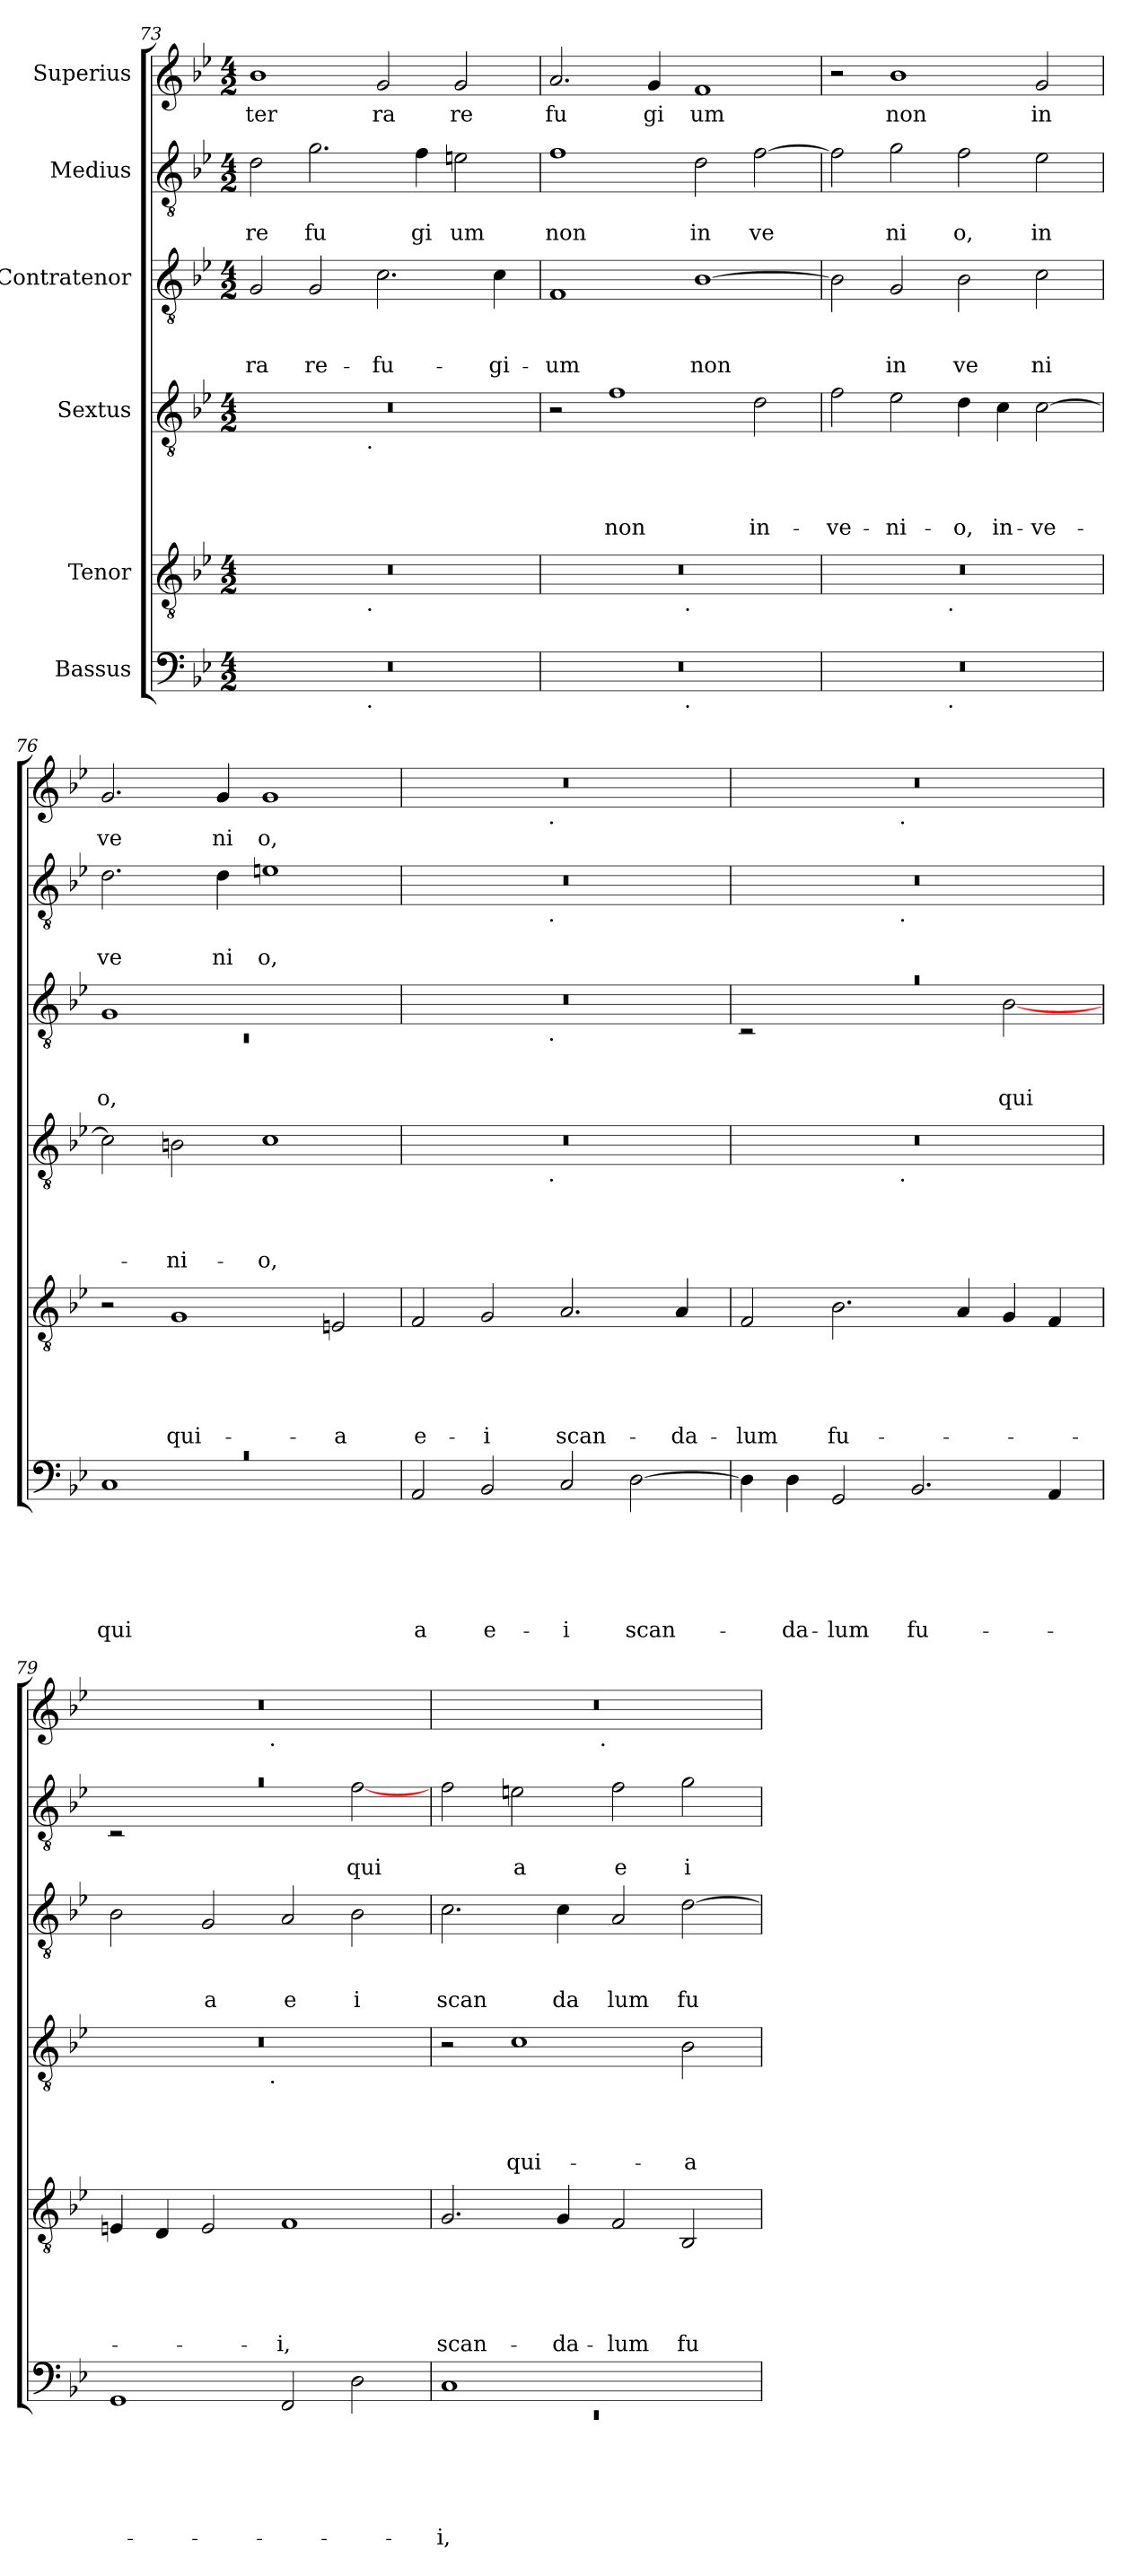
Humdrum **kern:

**kern	**text	**text	**text	**text	**text	**text	**kern	**text	**text	**text	**text	**text	**kern	**text	**text	**text	**text	**kern	**text	**text	**text	**kern	**text	**text	**kern	**text
*part6	*part6	*part6	*part6	*part6	*part6	*part6	*part5	*part5	*part5	*part5	*part5	*part5	*part4	*part4	*part4	*part4	*part4	*part3	*part3	*part3	*part3	*part2	*part2	*part2	*part1	*part1
*staff6	*staff6	*staff6	*staff6	*staff6	*staff6	*staff6	*staff5	*staff5	*staff5	*staff5	*staff5	*staff5	*staff4	*staff4	*staff4	*staff4	*staff4	*staff3	*staff3	*staff3	*staff3	*staff2	*staff2	*staff2	*staff1	*staff1
*I"Bassus	*	*	*	*	*	*	*I"Tenor	*	*	*	*	*	*I"Sextus	*	*	*	*	*I"Contratenor	*	*	*	*I"Medius	*	*	*I"Superius	*
*clefF4	*	*	*	*	*	*	*clefGv2	*	*	*	*	*	*clefGv2	*	*	*	*	*clefGv2	*	*	*	*clefGv2	*	*	*clefG2	*
*ITrd-3c-5	*	*	*	*	*	*	*ITrd-3c-5	*	*	*	*	*	*ITrd-3c-5	*	*	*	*	*	*	*	*	*ITrd-3c-5	*	*	*ITrd-3c-5	*
*k[b-e-a-]	*	*	*	*	*	*	*k[b-e-a-]	*	*	*	*	*	*k[b-e-a-]	*	*	*	*	*k[b-e-]	*	*	*	*k[b-e-a-]	*	*	*k[b-e-a-]	*
*E-:	*	*	*	*	*	*	*E-:	*	*	*	*	*	*E-:	*	*	*	*	*B-:	*	*	*	*E-:	*	*	*E-:	*
*M4/2	*	*	*	*	*	*	*M4/2	*	*	*	*	*	*M4/2	*	*	*	*	*M4/2	*	*	*	*M4/2	*	*	*M4/2	*
=73	=73	=73	=73	=73	=73	=73	=73	=73	=73	=73	=73	=73	=73	=73	=73	=73	=73	=73	=73	=73	=73	=73	=73	=73	=73	=73
!	!	!	!	!	!	!	!	!	!	!	!	!	!	!	!	!	!	!	!	!	!LO:LY:b	!	!	!LO:LY:b	!	!LO:LY:b
*^	*	*	*	*	*	*	*^	*	*	*	*	*	*^	*	*	*	*	*	*	*	*	*	*	*	*	*
0r	2ryy	.	.	.	.	.	.	0r	2ryy	.	.	.	.	.	0r	2ryy	.	.	.	.	2G/	.	.	-ra	2g\	.	re	1ee-	ter
!	!	!	!	!	!	!	!	!	!	!	!	!	!	!	!	!	!	!	!	!	!	!	!	!LO:LY:b	!	!	!LO:LY:b	!	!
.	4...ryy	.	.	.	.	.	.	.	4...ryy	.	.	.	.	.	.	4...ryy	.	.	.	.	2G/	.	.	re-	2.cc\	.	fu	.	.
!	!	!	!	!	!	!	!	!	!	!	!	!	!	!	!	!LO:TX:b:t=.	!	!	!	!	!	!	!	!	!	!	!	!	!
!	!	!	!	!	!	!	!	!	!LO:TX:b:t=.	!	!	!	!	!	!	!	!	!	!	!	!	!	!	!	!	!	!	!	!
!	!LO:TX:b:t=.	!	!	!	!	!	!	!	!	!	!	!	!	!	!	!	!	!	!	!	!	!	!	!	!	!	!	!	!
.	1ryy	.	.	.	.	.	.	.	1ryy	.	.	.	.	.	.	1ryy	.	.	.	.	.	.	.	.	.	.	.	.	.
!	!	!	!	!	!	!	!	!	!	!	!	!	!	!	!	!	!	!	!	!	!	!	!	!LO:LY:b	!	!	!	!	!LO:LY:b
.	.	.	.	.	.	.	.	.	.	.	.	.	.	.	.	.	.	.	.	.	2.c\	.	.	-fu-	.	.	.	2cc/	ra
!	!	!	!	!	!	!	!	!	!	!	!	!	!	!	!	!	!	!	!	!	!	!	!	!	!	!	!LO:LY:b	!	!
.	.	.	.	.	.	.	.	.	.	.	.	.	.	.	.	.	.	.	.	.	.	.	.	.	4b-\	.	gi	.	.
!	!	!	!	!	!	!	!	!	!	!	!	!	!	!	!	!	!	!	!	!	!	!	!	!	!	!	!LO:LY:b	!	!LO:LY:b
.	.	.	.	.	.	.	.	.	.	.	.	.	.	.	.	.	.	.	.	.	.	.	.	.	2an\	.	um	2cc/	re
!	!	!	!	!	!	!	!	!	!	!	!	!	!	!	!	!	!	!	!	!	!	!	!	!LO:LY:b	!	!	!	!	!
.	.	.	.	.	.	.	.	.	.	.	.	.	.	.	.	.	.	.	.	.	4c\	.	.	-gi-	.	.	.	.	.
.	32ryy	.	.	.	.	.	.	.	32ryy	.	.	.	.	.	.	32ryy	.	.	.	.	.	.	.	.	.	.	.	.	.
=74	=74	=74	=74	=74	=74	=74	=74	=74	=74	=74	=74	=74	=74	=74	=74	=74	=74	=74	=74	=74	=74	=74	=74	=74	=74	=74	=74	=74	=74
!	!	!	!	!	!	!	!	!	!	!	!	!	!	!	!	!	!	!	!	!	!	!	!	!LO:LY:b	!	!	!LO:LY:b	!	!LO:LY:b
*	*	*	*	*	*	*	*	*	*	*	*	*	*	*	*v	*v	*	*	*	*	*	*	*	*	*	*	*	*	*
0r	2ryy	.	.	.	.	.	.	0r	2ryy	.	.	.	.	.	2r	.	.	.	.	1F	.	.	-um	1b-	.	non	2.dd/	fu
!	!	!	!	!	!	!	!	!	!	!	!	!	!	!	!	!	!	!	!LO:LY:b	!	!	!	!	!	!	!	!	!
.	4...ryy	.	.	.	.	.	.	.	4...ryy	.	.	.	.	.	1b-	.	.	.	non	.	.	.	.	.	.	.	.	.
!	!	!	!	!	!	!	!	!	!	!	!	!	!	!	!	!	!	!	!	!	!	!	!	!	!	!	!	!LO:LY:b
.	.	.	.	.	.	.	.	.	.	.	.	.	.	.	.	.	.	.	.	.	.	.	.	.	.	.	4cc/	gi
!	!	!	!	!	!	!	!	!	!LO:TX:b:t=.	!	!	!	!	!	!	!	!	!	!	!	!	!	!	!	!	!	!	!
!	!LO:TX:b:t=.	!	!	!	!	!	!	!	!	!	!	!	!	!	!	!	!	!	!	!	!	!	!	!	!	!	!	!
.	1ryy	.	.	.	.	.	.	.	1ryy	.	.	.	.	.	.	.	.	.	.	.	.	.	.	.	.	.	.	.
!	!	!	!	!	!	!	!	!	!	!	!	!	!	!	!	!	!	!	!	!	!	!	!LO:LY:b	!	!	!LO:LY:b	!	!LO:LY:b
.	.	.	.	.	.	.	.	.	.	.	.	.	.	.	.	.	.	.	.	[<1B-	.	.	non	2g\	.	in	1b-	um
!	!	!	!	!	!	!	!	!	!	!	!	!	!	!	!	!	!	!	!LO:LY:b	!	!	!	!	!	!	!LO:LY:b	!	!
.	.	.	.	.	.	.	.	.	.	.	.	.	.	.	2g\	.	.	.	in-	.	.	.	.	[<2b-\	.	ve	.	.
.	32ryy	.	.	.	.	.	.	.	32ryy	.	.	.	.	.	.	.	.	.	.	.	.	.	.	.	.	.	.	.
!!LO:LB:g=z
=75	=75	=75	=75	=75	=75	=75	=75	=75	=75	=75	=75	=75	=75	=75	=75	=75	=75	=75	=75	=75	=75	=75	=75	=75	=75	=75	=75	=75
!	!	!	!	!	!	!	!	!	!	!	!	!	!	!	!	!	!	!	!LO:LY:b	!	!	!	!	!	!	!	!	!
0r	2ryy	.	.	.	.	.	.	0r	2ryy	.	.	.	.	.	2b-\	.	.	.	-ve-	2B-\]	.	.	.	2b-\]	.	.	2r	.
!	!	!	!	!	!	!	!	!	!	!	!	!	!	!	!	!	!	!	!LO:LY:b	!	!	!	!LO:LY:b	!	!	!LO:LY:b	!	!LO:LY:b
.	4...ryy	.	.	.	.	.	.	.	4...ryy	.	.	.	.	.	2a-\	.	.	.	-ni-	2G/	.	.	in	2cc\	.	ni	1ee-	non
!	!	!	!	!	!	!	!	!	!LO:TX:b:t=.	!	!	!	!	!	!	!	!	!	!	!	!	!	!	!	!	!	!	!
!	!LO:TX:b:t=.	!	!	!	!	!	!	!	!	!	!	!	!	!	!	!	!	!	!	!	!	!	!	!	!	!	!	!
.	1ryy	.	.	.	.	.	.	.	1ryy	.	.	.	.	.	.	.	.	.	.	.	.	.	.	.	.	.	.	.
!	!	!	!	!	!	!	!	!	!	!	!	!	!	!	!	!	!	!	!LO:LY:b	!	!	!	!LO:LY:b	!	!	!LO:LY:b	!	!
.	.	.	.	.	.	.	.	.	.	.	.	.	.	.	4g\	.	.	.	-o,	2B-\	.	.	ve	2b-\	.	o,	.	.
!	!	!	!	!	!	!	!	!	!	!	!	!	!	!	!	!	!	!	!LO:LY:b	!	!	!	!	!	!	!	!	!
.	.	.	.	.	.	.	.	.	.	.	.	.	.	.	4f\	.	.	.	in-	.	.	.	.	.	.	.	.	.
!	!	!	!	!	!	!	!	!	!	!	!	!	!	!	!	!	!	!	!LO:LY:b	!	!	!	!LO:LY:b	!	!	!LO:LY:b	!	!LO:LY:b
.	.	.	.	.	.	.	.	.	.	.	.	.	.	.	[>2f\	.	.	.	-ve-	2c\	.	.	ni	2a-\	.	in	2cc/	in
.	32ryy	.	.	.	.	.	.	.	32ryy	.	.	.	.	.	.	.	.	.	.	.	.	.	.	.	.	.	.	.
=76	=76	=76	=76	=76	=76	=76	=76	=76	=76	=76	=76	=76	=76	=76	=76	=76	=76	=76	=76	=76	=76	=76	=76	=76	=76	=76	=76	=76
*	*	*	*	*	*	*	*	*	*	*	*	*	*	*	*	*	*	*	*	*^	*	*	*	*	*	*	*	*
!LO:N:vis=1	!	!	!	!	!	!	!LO:LY:b	!	!	!	!	!	!	!	!	!	!	!	!	!	!LO:N:vis=1	!	!	!LO:LY:b	!	!	!LO:LY:b	!	!LO:LY:b
*	*	*	*	*	*	*	*	*v	*v	*	*	*	*	*	*	*	*	*	*	*	*	*	*	*	*	*	*	*	*
0rc	1F	.	.	.	.	.	qui-	2r	.	.	.	.	.	2f\]	.	.	.	.	1G	0rC	.	.	o,	2.g\	.	ve	2.cc/	ve
!	!	!	!	!	!	!	!	!	!	!	!	!	!LO:LY:b	!	!	!	!	!LO:LY:b	!	!	!	!	!	!	!	!	!	!
.	.	.	.	.	.	.	.	1c	.	.	.	.	qui-	2en\	.	.	.	-ni-	.	.	.	.	.	.	.	.	.	.
!	!	!	!	!	!	!	!	!	!	!	!	!	!	!	!	!	!	!	!	!	!	!	!	!	!	!LO:LY:b	!	!LO:LY:b
.	.	.	.	.	.	.	.	.	.	.	.	.	.	.	.	.	.	.	.	.	.	.	.	4g\	.	ni	4cc/	ni
!	!	!	!	!	!	!	!	!	!	!	!	!	!	!	!	!	!	!LO:LY:b	!	!	!	!	!	!	!	!LO:LY:b	!	!LO:LY:b
.	1ryy	.	.	.	.	.	.	.	.	.	.	.	.	1f	.	.	.	-o,	1ryy	.	.	.	.	1an	.	o,	1cc	o,
!	!	!	!	!	!	!	!	!	!	!	!	!	!LO:LY:b	!	!	!	!	!	!	!	!	!	!	!	!	!	!	!
.	.	.	.	.	.	.	.	2An/	.	.	.	.	-a	.	.	.	.	.	.	.	.	.	.	.	.	.	.	.
*v	*v	*	*	*	*	*	*	*	*	*	*	*	*	*	*	*	*	*	*	*	*	*	*	*	*	*	*	*
=77	=77	=77	=77	=77	=77	=77	=77	=77	=77	=77	=77	=77	=77	=77	=77	=77	=77	=77	=77	=77	=77	=77	=77	=77	=77	=77	=77
!	!	!	!	!	!	!LO:LY:b	!	!	!	!	!	!LO:LY:b	!	!	!	!	!	!	!	!	!	!	!	!	!	!	!
*	*	*	*	*	*	*	*	*	*	*	*	*	*^	*	*	*	*	*	*	*	*	*	*^	*	*	*^	*
2D/	.	.	.	.	.	-a	2B-/	.	.	.	.	e-	0r	2ryy	.	.	.	.	0r	2ryy	.	.	.	0r	2ryy	.	.	0r	2ryy	.
!	!	!	!	!	!	!LO:LY:b	!	!	!	!	!	!LO:LY:b	!	!	!	!	!	!	!	!	!	!	!	!	!	!	!	!	!	!
2E-/	.	.	.	.	.	e-	2c/	.	.	.	.	-i	.	4...ryy	.	.	.	.	.	4...ryy	.	.	.	.	4...ryy	.	.	.	4...ryy	.
!	!	!	!	!	!	!	!	!	!	!	!	!	!	!	!	!	!	!	!	!	!	!	!	!	!	!	!	!	!LO:TX:b:t=.	!
!	!	!	!	!	!	!	!	!	!	!	!	!	!	!	!	!	!	!	!	!	!	!	!	!	!LO:TX:b:t=.	!	!	!	!	!
!	!	!	!	!	!	!	!	!	!	!	!	!	!	!	!	!	!	!	!	!LO:TX:b:t=.	!	!	!	!	!	!	!	!	!	!
!	!	!	!	!	!	!	!	!	!	!	!	!	!	!LO:TX:b:t=.	!	!	!	!	!	!	!	!	!	!	!	!	!	!	!	!
.	.	.	.	.	.	.	.	.	.	.	.	.	.	1ryy	.	.	.	.	.	1ryy	.	.	.	.	1ryy	.	.	.	1ryy	.
!	!	!	!	!	!	!LO:LY:b	!	!	!	!	!	!LO:LY:b	!	!	!	!	!	!	!	!	!	!	!	!	!	!	!	!	!	!
2F/	.	.	.	.	.	-i	2.d/	.	.	.	.	scan-	.	.	.	.	.	.	.	.	.	.	.	.	.	.	.	.	.	.
!	!	!	!	!	!	!LO:LY:b	!	!	!	!	!	!	!	!	!	!	!	!	!	!	!	!	!	!	!	!	!	!	!	!
[>2G\	.	.	.	.	.	scan-	.	.	.	.	.	.	.	.	.	.	.	.	.	.	.	.	.	.	.	.	.	.	.	.
!	!	!	!	!	!	!	!	!	!	!	!	!LO:LY:b	!	!	!	!	!	!	!	!	!	!	!	!	!	!	!	!	!	!
.	.	.	.	.	.	.	4d/	.	.	.	.	-da-	.	.	.	.	.	.	.	.	.	.	.	.	.	.	.	.	.	.
.	.	.	.	.	.	.	.	.	.	.	.	.	.	32ryy	.	.	.	.	.	32ryy	.	.	.	.	32ryy	.	.	.	32ryy	.
=78	=78	=78	=78	=78	=78	=78	=78	=78	=78	=78	=78	=78	=78	=78	=78	=78	=78	=78	=78	=78	=78	=78	=78	=78	=78	=78	=78	=78	=78	=78
!	!	!	!	!	!	!	!	!	!	!	!	!LO:LY:b	!	!	!	!	!	!	!LO:N:vis=1	!	!	!	!	!	!	!	!	!	!	!
4G\]	.	.	.	.	.	.	2B-/	.	.	.	.	-lum	0r	2ryy	.	.	.	.	0ra	2rC	.	.	.	0r	2ryy	.	.	0r	2ryy	.
!	!	!	!	!	!	!LO:LY:b	!	!	!	!	!	!	!	!	!	!	!	!	!	!	!	!	!	!	!	!	!	!	!	!
4G\	.	.	.	.	.	-da-	.	.	.	.	.	.	.	.	.	.	.	.	.	.	.	.	.	.	.	.	.	.	.	.
!	!	!	!	!	!	!LO:LY:b	!	!	!	!	!	!LO:LY:b	!	!	!	!	!	!	!	!	!	!	!	!	!	!	!	!	!	!
2C/	.	.	.	.	.	-lum	2.e-\	.	.	.	.	fu-	.	4...ryy	.	.	.	.	.	1ryy	.	.	.	.	4...ryy	.	.	.	4...ryy	.
!	!	!	!	!	!	!	!	!	!	!	!	!	!	!	!	!	!	!	!	!	!	!	!	!	!	!	!	!	!LO:TX:b:t=.	!
!	!	!	!	!	!	!	!	!	!	!	!	!	!	!	!	!	!	!	!	!	!	!	!	!	!LO:TX:b:t=.	!	!	!	!	!
!	!	!	!	!	!	!	!	!	!	!	!	!	!	!LO:TX:b:t=.	!	!	!	!	!	!	!	!	!	!	!	!	!	!	!	!
.	.	.	.	.	.	.	.	.	.	.	.	.	.	1ryy	.	.	.	.	.	.	.	.	.	.	1ryy	.	.	.	1ryy	.
!	!	!	!	!	!	!LO:LY:b	!	!	!	!	!	!	!	!	!	!	!	!	!	!	!	!	!	!	!	!	!	!	!	!
2.E-/	.	.	.	.	.	fu-	.	.	.	.	.	.	.	.	.	.	.	.	.	.	.	.	.	.	.	.	.	.	.	.
.	.	.	.	.	.	.	4d/	.	.	.	.	.	.	.	.	.	.	.	.	.	.	.	.	.	.	.	.	.	.	.
!	!	!	!	!	!	!	!	!	!	!	!	!	!	!	!	!	!	!	!	!	!	!	!LO:LY:b	!	!	!	!	!	!	!
.	.	.	.	.	.	.	4c/	.	.	.	.	.	.	.	.	.	.	.	.	[>2B-\	.	.	qui	.	.	.	.	.	.	.
4D/	.	.	.	.	.	.	4B-/	.	.	.	.	.	.	.	.	.	.	.	.	.	.	.	.	.	.	.	.	.	.	.
.	.	.	.	.	.	.	.	.	.	.	.	.	.	32ryy	.	.	.	.	.	.	.	.	.	.	32ryy	.	.	.	32ryy	.
=79	=79	=79	=79	=79	=79	=79	=79	=79	=79	=79	=79	=79	=79	=79	=79	=79	=79	=79	=79	=79	=79	=79	=79	=79	=79	=79	=79	=79	=79	=79
!	!	!	!	!	!	!	!	!	!	!	!	!	!	!	!	!	!	!	!	!	!	!	!	!LO:N:vis=1	!	!	!	!	!	!
*	*	*	*	*	*	*	*	*	*	*	*	*	*	*	*	*	*	*	*v	*v	*	*	*	*	*	*	*	*	*	*
1C	.	.	.	.	.	.	4An/	.	.	.	.	.	0r	2ryy	.	.	.	.	2B-\	.	.	.	0ra	2rC	.	.	0r	2ryy	.
.	.	.	.	.	.	.	4G/	.	.	.	.	.	.	.	.	.	.	.	.	.	.	.	.	.	.	.	.	.	.
!	!	!	!	!	!	!	!	!	!	!	!	!	!	!	!	!	!	!	!	!	!	!LO:LY:b	!	!	!	!	!	!	!
.	.	.	.	.	.	.	2A/	.	.	.	.	.	.	4...ryy	.	.	.	.	2G/	.	.	a	.	1ryy	.	.	.	4...ryy	.
!	!	!	!	!	!	!	!	!	!	!	!	!	!	!	!	!	!	!	!	!	!	!	!	!	!	!	!	!LO:TX:b:t=.	!
!	!	!	!	!	!	!	!	!	!	!	!	!	!	!LO:TX:b:t=.	!	!	!	!	!	!	!	!	!	!	!	!	!	!	!
.	.	.	.	.	.	.	.	.	.	.	.	.	.	1ryy	.	.	.	.	.	.	.	.	.	.	.	.	.	1ryy	.
!	!	!	!	!	!	!	!	!	!	!	!	!LO:LY:b	!	!	!	!	!	!	!	!	!	!LO:LY:b	!	!	!	!	!	!	!
2BB-/	.	.	.	.	.	.	1B-	.	.	.	.	-i,	.	.	.	.	.	.	2A/	.	.	e	.	.	.	.	.	.	.
!	!	!	!	!	!	!	!	!	!	!	!	!	!	!	!	!	!	!	!	!	!	!LO:LY:b	!	!	!	!LO:LY:b	!	!	!
2G\	.	.	.	.	.	.	.	.	.	.	.	.	.	.	.	.	.	.	2B-\	.	.	i	.	[>2b-\	.	qui	.	.	.
.	.	.	.	.	.	.	.	.	.	.	.	.	.	32ryy	.	.	.	.	.	.	.	.	.	.	.	.	.	32ryy	.
=80	=80	=80	=80	=80	=80	=80	=80	=80	=80	=80	=80	=80	=80	=80	=80	=80	=80	=80	=80	=80	=80	=80	=80	=80	=80	=80	=80	=80	=80
*^	*	*	*	*	*	*	*	*	*	*	*	*	*	*	*	*	*	*	*	*	*	*	*	*	*	*	*	*	*
!	!LO:N:vis=1	!	!	!	!	!	!LO:LY:b	!	!	!	!	!	!LO:LY:b	!	!	!	!	!	!	!	!	!	!LO:LY:b	!	!	!	!	!	!	!
*	*	*	*	*	*	*	*	*	*	*	*	*	*	*v	*v	*	*	*	*	*	*	*	*	*v	*v	*	*	*	*	*
1F	0rEE	.	.	.	.	.	-i,	2.c/	.	.	.	.	scan-	2r	.	.	.	.	2.c\	.	.	scan	2b-\	.	.	0r	2ryy	.
!	!	!	!	!	!	!	!	!	!	!	!	!	!	!	!	!	!	!LO:LY:b	!	!	!	!	!	!	!LO:LY:b	!	!	!
.	.	.	.	.	.	.	.	.	.	.	.	.	.	1f	.	.	.	qui-	.	.	.	.	2an\	.	a	.	4...ryy	.
!	!	!	!	!	!	!	!	!	!	!	!	!	!LO:LY:b	!	!	!	!	!	!	!	!	!LO:LY:b	!	!	!	!	!	!
.	.	.	.	.	.	.	.	4c/	.	.	.	.	-da-	.	.	.	.	.	4c\	.	.	da	.	.	.	.	.	.
!	!	!	!	!	!	!	!	!	!	!	!	!	!	!	!	!	!	!	!	!	!	!	!	!	!	!	!LO:TX:b:t=.	!
.	.	.	.	.	.	.	.	.	.	.	.	.	.	.	.	.	.	.	.	.	.	.	.	.	.	.	1ryy	.
!	!	!	!	!	!	!	!	!	!	!	!	!	!LO:LY:b	!	!	!	!	!	!	!	!	!LO:LY:b	!	!	!LO:LY:b	!	!	!
1ryy	.	.	.	.	.	.	.	2B-/	.	.	.	.	-lum	.	.	.	.	.	2A/	.	.	lum	2b-\	.	e	.	.	.
!	!	!	!	!	!	!	!	!	!	!	!	!	!LO:LY:b	!	!	!	!	!LO:LY:b	!	!	!	!LO:LY:b	!	!	!LO:LY:b	!	!	!
.	.	.	.	.	.	.	.	2E-/	.	.	.	.	fu-	2e-\	.	.	.	-a	[>2d\	.	.	fu	2cc\	.	i	.	.	.
.	.	.	.	.	.	.	.	.	.	.	.	.	.	.	.	.	.	.	.	.	.	.	.	.	.	.	32ryy	.
*v	*v	*	*	*	*	*	*	*	*	*	*	*	*	*	*	*	*	*	*	*	*	*	*	*	*	*v	*v	*
=	=	=	=	=	=	=	=	=	=	=	=	=	=	=	=	=	=	=	=	=	=	=	=	=	=	=
*-	*-	*-	*-	*-	*-	*-	*-	*-	*-	*-	*-	*-	*-	*-	*-	*-	*-	*-	*-	*-	*-	*-	*-	*-	*-	*-
